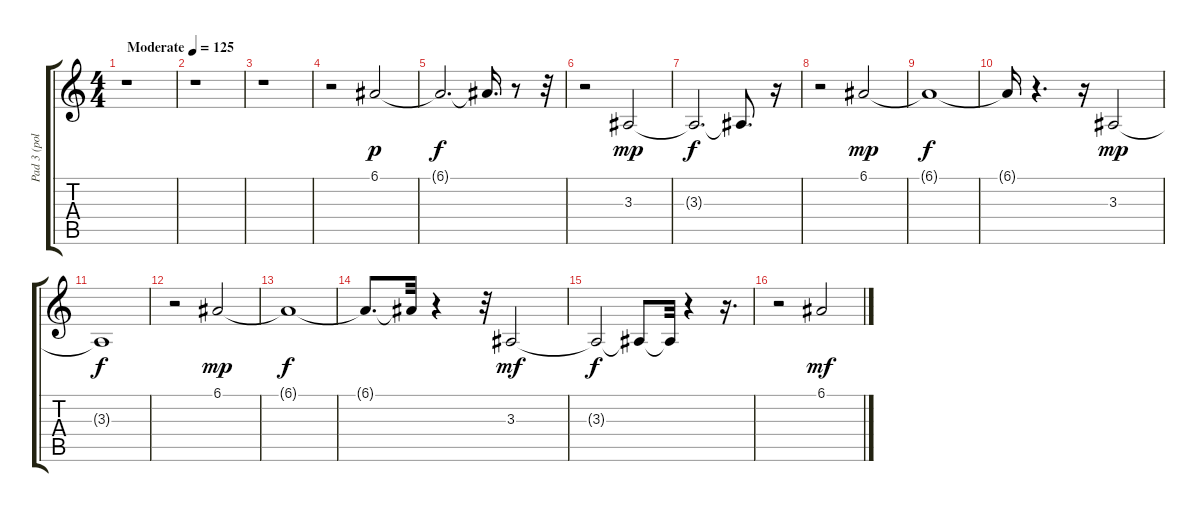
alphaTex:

\track ("Pad 3 (polysynth)" "Pad 3 (pol") {instrument pad3polysynth}
\staff {score tabs}
\tuning (E4 B3 G3 D3 A2 E2) {hide}
\ts (4 4)
\tempo (125 "Moderate")
\clef g2
\ks c
r.1{dy p instrument pad3polysynth} |
r.1 |
r.1 |
r.2 6.1.2 |
6.1{t}.2{d dy f} 6.1{t}.16{d} r.8 r.32 |
r.2 3.3.2{dy mp} |
3.3{t}.2{d dy f} 3.3{t}.8{d} r.16 |
r.2 6.1.2{dy mp} |
6.1{t}.1{dy f} |
6.1{t}.16 r.4{d} r.16 3.3.2{dy mp} |
3.3{t}.1{dy f} |
r.2 6.1.2{dy mp} |
6.1{t}.1{dy f} |
6.1{t}.8{d} 6.1{t}.32 r.4 r.32 3.3.2{dy mf} |
3.3{t}.2{dy f} 3.3{t}.8 3.3{t}.32 r.4 r.16{d} |
r.2 6.1.2{dy mf}
